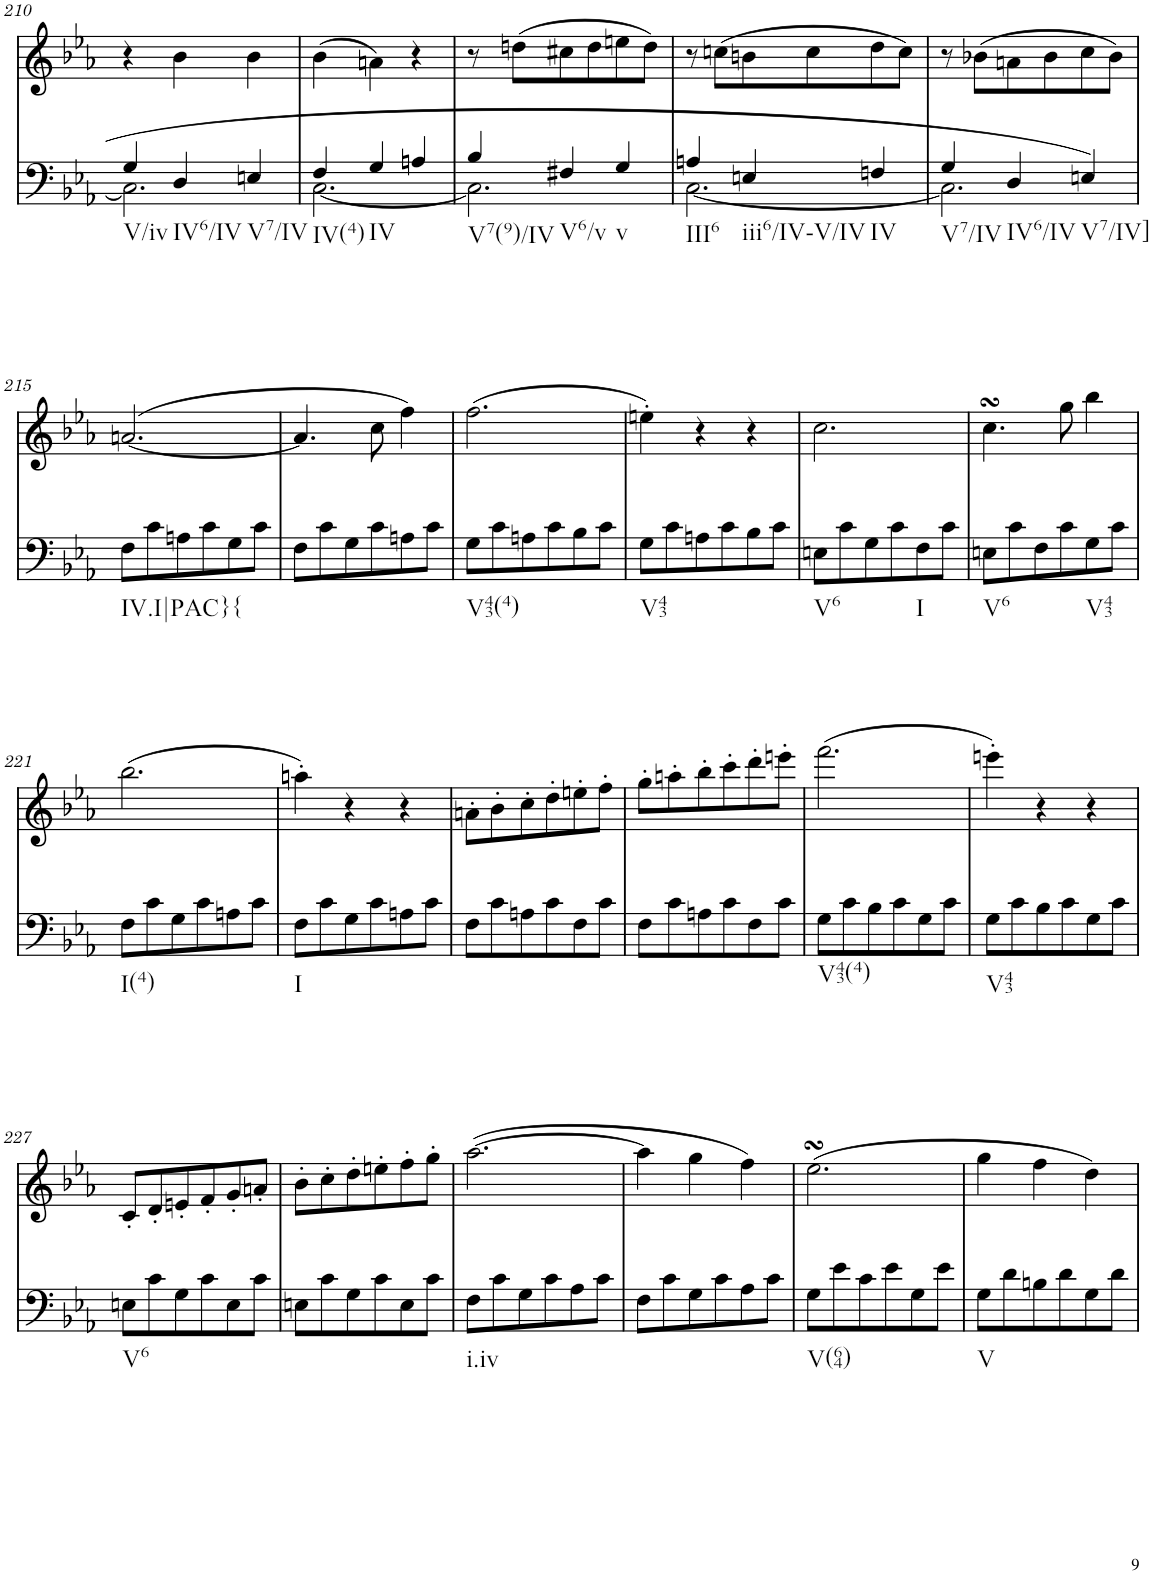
**kern	**kern
*part2	*part1
*staff2	*staff1
*I"piano	*I"piano
*I'Pno	*I'Pno
!!LO:PB:g=z
*clefF4	*clefG2
*k[b-e-a-]	*k[b-e-a-]
*c:	*c:
*M3/4	*M3/4
=210	=210
*^	*
!LO:TX:b:t=V/iv	!	!
4G/	2.C\]	4r
!LO:TX:b:t=IV6/IV	!	!
4D/	.	4b-\
!LO:TX:b:t=V7/IV	!	!
4En/	.	4b-\
=211	=211	=211
!LO:TX:b:t=IV(4)	!	!
4F/	[2.C\	(4b-\
!LO:TX:b:t=IV	!	!
4G/	.	4an\)
4An/	.	4r
=212	=212	=212
!LO:TX:b:t=V7(9)/IV	!	!
4B-/	2.C\]	8r
.	.	(8ddn\L
!LO:TX:b:t=V6/v	!	!
4F#X/	.	8cc#X\
.	.	8dd\
!LO:TX:b:t=v	!	!
4G/	.	8een\
.	.	8dd\J)
=213	=213	=213
!LO:TX:b:t=III6	!	!
4An/	[2.C\	8r
.	.	(8ccn\L
!LO:TX:b:t=iii6/IV-V/IV	!	!
4En/	.	8bn\
.	.	8cc\
!LO:TX:b:t=IV	!	!
4Fn/	.	8dd\
.	.	8cc\J)
=214	=214	=214
!LO:TX:b:t=V7/IV	!	!
4G/	2.C\]	8r
.	.	(8b-X\L
!LO:TX:b:t=IV6/IV	!	!
4D/	.	8an\
.	.	8b-\
!LO:TX:b:t=V7/IV]	!	!
4En/	.	8cc\
.	.	8b-\J)
*v	*v	*
!!LO:LB:g=z
=215	=215
!LO:TX:b:t=IV.I|PAC}{	!
8F\L	([2.an/
8c\	.
8An\	.
8c\	.
8G\	.
8c\J	.
=216	=216
8F\L	4.a/]
8c\	.
8G\	.
8c\	8cc\
8An\	4ff\)
8c\J	.
=217	=217
!LO:TX:b:t=V43(4)	!
8G\L	(2.ff\
8c\	.
8An\	.
8c\	.
8B-\	.
8c\J	.
=218	=218
!LO:TX:b:t=V43	!
8G\L	4een'\)
8c\	.
8An\	4r
8c\	.
8B-\	4r
8c\J	.
=219	=219
!LO:TX:b:t=V6	!
8En\L	2.cc\
8c\	.
8G\	.
8c\	.
!LO:TX:b:t=I	!
8F\	.
8c\J	.
=220	=220
!LO:TX:b:t=V6	!
8En\L	4.ccsSSS\
8c\	.
8F\	.
8c\	8gg\
!LO:TX:b:t=V43	!
8G\	4bb-\
8c\J	.
!!LO:LB:g=z
=221	=221
!LO:TX:b:t=I(4)	!
8F\L	(2.bb-\
8c\	.
8G\	.
8c\	.
8An\	.
8c\J	.
=222	=222
!LO:TX:b:t=I	!
8F\L	4aan'\)
8c\	.
8G\	4r
8c\	.
8An\	4r
8c\J	.
=223	=223
8F\L	8an'\L
8c\	8b-'\
8An\	8cc'\
8c\	8dd'\
8F\	8een'\
8c\J	8ff'\J
=224	=224
8F\L	8gg'\L
8c\	8aan'\
8An\	8bb-'\
8c\	8ccc'\
8F\	8ddd'\
8c\J	8eeen'\J
=225	=225
!LO:TX:b:t=V43(4)	!
8G\L	(2.fff\
8c\	.
8B-\	.
8c\	.
8G\	.
8c\J	.
=226	=226
!LO:TX:b:t=V43	!
8G\L	4eeen'\)
8c\	.
8B-\	4r
8c\	.
8G\	4r
8c\J	.
!!LO:LB:g=z
=227	=227
!LO:TX:b:t=V6	!
8En\L	8c'/L
8c\	8d'/
8G\	8en'/
8c\	8f'/
8E\	8g'/
8c\J	8an'/J
=228	=228
8En\L	8b-'\L
8c\	8cc'\
8G\	8dd'\
8c\	8een'\
8E\	8ff'\
8c\J	8gg'\J
=229	=229
!LO:TX:b:t=i.iv	!
8F\L	([2.aa-\
8c\	.
8G\	.
8c\	.
8A-\	.
8c\J	.
=230	=230
8F\L	4aa-\]
8c\	.
8G\	4gg\
8c\	.
8A-\	4ff\)
8c\J	.
=231	=231
!LO:TX:b:t=V(64)	!
8G\L	(2.ee-sSSs\
8e-\	.
8c\	.
8e-\	.
8G\	.
8e-\J	.
=232	=232
!LO:TX:b:t=V	!
8G\L	4gg\
8d\	.
8Bn\	4ff\
8d\	.
8G\	4dd\)
8d\J	.
=	=
*-	*-
